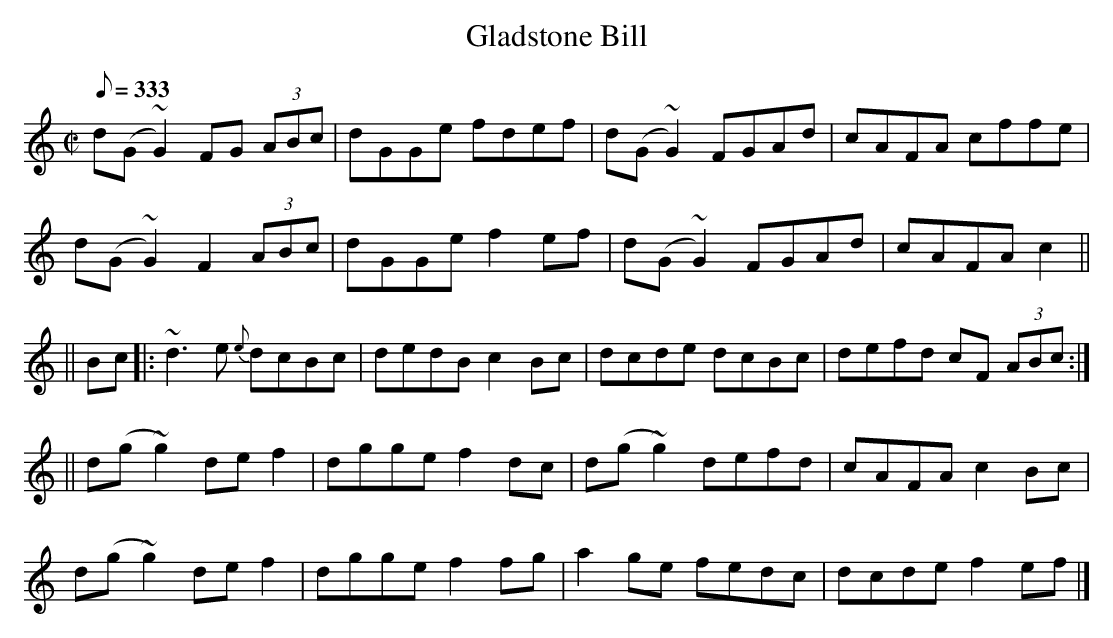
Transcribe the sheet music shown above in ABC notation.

X:1
T:Gladstone Bill
L:1/8
M:C|
Q:333
K:Gmix
d(G ~G2) FG (3ABc|dGGe fdef|d(G ~G2) FGAd|cAFA cffe|
d(G ~G2) F2 (3ABc|dGGe f2 ef|d(G ~G2) FGAd|cAFA c2||
||Bc|:~d3 e {e}dcBc|dedB c2 Bc|dcde dcBc|defd cF (3ABc:|
||d(g ~g2) de f2|dgge f2 dc|d(g ~g2) defd|cAFA c2 Bc|
d(g ~g2) de f2|dgge f2 fg|a2 ge fedc|dcde f2ef|]
